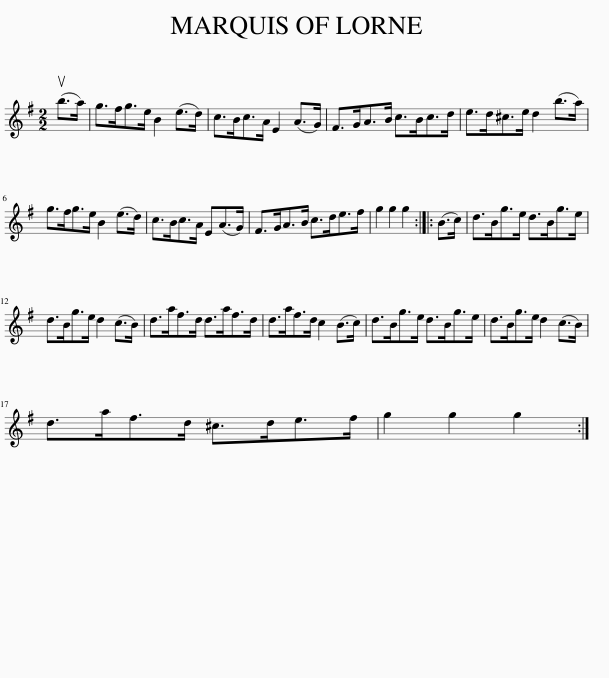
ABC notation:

X:1
L:1/8
M:2/2
I:linebreak $
K:G
V:1 treble
V:1
 (ub>a) | g>fg>e B2 (e>d) | c>Bc>A E2 (A>G) | F>GA>B c>Bc>d | e>d^c>e d2 (b>a) |$ %5
 g>fg>e B2 (e>d) | c>Bc>A E(A>G) | F>GA>B c>de>f | g2 g2 g2 :: (B>c) | %10
 d>Bg>e d>Bg>e |$ d>Bg>e d2 (c>B) | d>af>d d>af>d | d>af>d c2 (B>c) | d>Bg>e d>Bg>e | %15
 d>Bg>e d2 (c>B) |$ d>af>d ^c>de>f | g2 g2 g2 :| %18
